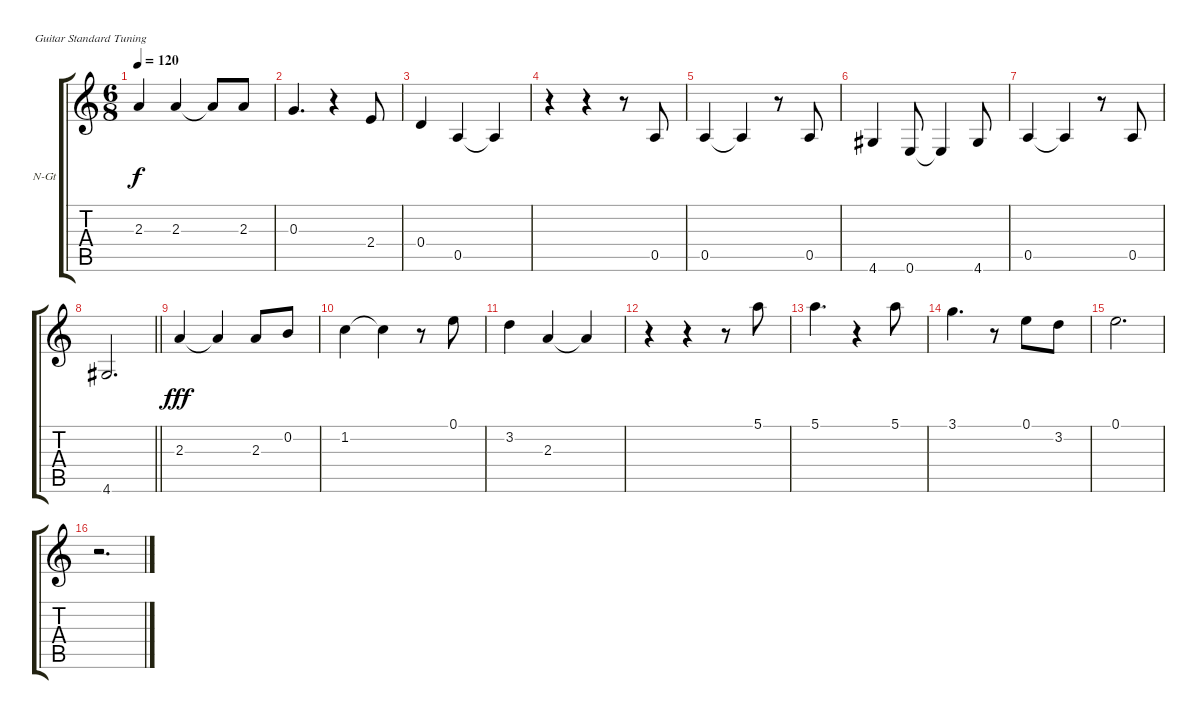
\defaultSystemsLayout 4
\bracketExtendMode groupsimilarinstruments
\firstSystemTrackNameOrientation horizontal
\otherSystemsTrackNameOrientation horizontal
\track ("Solo Guitar" "N-Gt") {instrument acousticguitarnylon}
\staff {score tabs}
\tuning (E4 B3 G3 D3 A2 E2)
\ts (6 8)
\tempo 120
\clef g2
\ks c
2.3.4{dy f} 2.3.4 2.3{t}.8 2.3.8 |
0.3.4{d} r.4 2.4.8 |
0.4.4 0.5.4 0.5{t}.4 |
r.4 r.4 r.8 0.5.8 |
0.5.4 0.5{t}.4 r.8 0.5.8 |
4.6.4 0.6.8 0.6{t}.4 4.6.8 |
0.5.4 0.5{t}.4 r.8 0.5.8 |
\barLineRight lightlight
4.6.2{d} |
2.3.4{dy fff} 2.3{t}.4 2.3.8 0.2.8 |
1.2.4 1.2{t}.4 r.8 0.1.8 |
3.2.4 2.3.4 2.3{t}.4 |
r.4 r.4 r.8 5.1.8 |
5.1.4{d} r.4 5.1.8 |
3.1.4{d} r.8 0.1.8 3.2.8 |
0.1.2{d} |
r.2{d}
